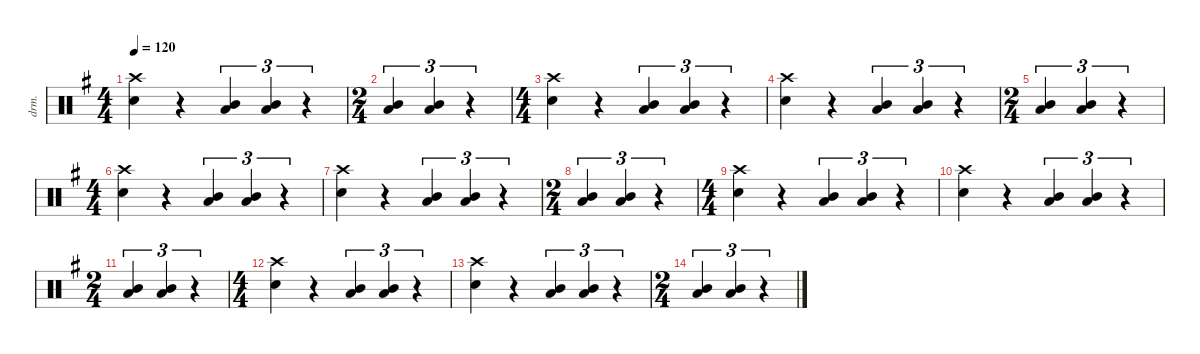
\defaultSystemsLayout 4
\hideDynamics
\bracketExtendMode nobrackets
\otherSystemsTrackNameOrientation horizontal
\track ("Percusión" "drm.") {defaultSystemsLayout 4 instrument percussion}
\staff {score}
\articulation defaults
\ts (4 4)
\tempo 120
\clef neutral
\ks g
("Crash high (hit)"{acc forcenatural} "Snare (hit) 2"{acc forcenatural}).4{dy f beam Down} r.4{beam Down} ("Mid Tom (hit)"{acc forcenatural} "Low Tom (hit)"{acc forcenatural}).4{tu (3 2) beam Up} ("Mid Tom (hit)"{acc forcenatural} "Low Tom (hit)"{acc forcenatural}).4{tu (3 2) beam Up} r.4{tu (3 2) beam Up} |
\ts (2 4)
\beaming (8 2 2)
("Mid Tom (hit)"{acc forcenatural} "Low Tom (hit)"{acc forcenatural}).4{tu (3 2) beam Up} ("Mid Tom (hit)"{acc forcenatural} "Low Tom (hit)"{acc forcenatural}).4{tu (3 2) beam Up} r.4{tu (3 2) beam Up} |
\ts (4 4)
\beaming (8 2 2 2 2)
("Crash high (hit)"{acc forcenatural} "Snare (hit) 2"{acc forcenatural}).4{beam Down} r.4{beam Down} ("Mid Tom (hit)"{acc forcenatural} "Low Tom (hit)"{acc forcenatural}).4{tu (3 2) beam Up} ("Mid Tom (hit)"{acc forcenatural} "Low Tom (hit)"{acc forcenatural}).4{tu (3 2) beam Up} r.4{tu (3 2) beam Up} |
("Crash high (hit)"{acc forcenatural} "Snare (hit) 2"{acc forcenatural}).4{beam Down} r.4{beam Down} ("Mid Tom (hit)"{acc forcenatural} "Low Tom (hit)"{acc forcenatural}).4{tu (3 2) beam Up} ("Mid Tom (hit)"{acc forcenatural} "Low Tom (hit)"{acc forcenatural}).4{tu (3 2) beam Up} r.4{tu (3 2) beam Up} |
\ts (2 4)
\beaming (8 2 2)
("Mid Tom (hit)"{acc forcenatural} "Low Tom (hit)"{acc forcenatural}).4{tu (3 2) beam Up} ("Mid Tom (hit)"{acc forcenatural} "Low Tom (hit)"{acc forcenatural}).4{tu (3 2) beam Up} r.4{tu (3 2) beam Up} |
\ts (4 4)
\beaming (8 2 2 2 2)
("Crash high (hit)"{acc forcenatural} "Snare (hit) 2"{acc forcenatural}).4{beam Down} r.4{beam Down} ("Mid Tom (hit)"{acc forcenatural} "Low Tom (hit)"{acc forcenatural}).4{tu (3 2) beam Up} ("Mid Tom (hit)"{acc forcenatural} "Low Tom (hit)"{acc forcenatural}).4{tu (3 2) beam Up} r.4{tu (3 2) beam Up} |
("Crash high (hit)"{acc forcenatural} "Snare (hit) 2"{acc forcenatural}).4{beam Down} r.4{beam Down} ("Mid Tom (hit)"{acc forcenatural} "Low Tom (hit)"{acc forcenatural}).4{tu (3 2) beam Up} ("Mid Tom (hit)"{acc forcenatural} "Low Tom (hit)"{acc forcenatural}).4{tu (3 2) beam Up} r.4{tu (3 2) beam Up} |
\ts (2 4)
\beaming (8 2 2)
("Mid Tom (hit)"{acc forcenatural} "Low Tom (hit)"{acc forcenatural}).4{tu (3 2) beam Up} ("Mid Tom (hit)"{acc forcenatural} "Low Tom (hit)"{acc forcenatural}).4{tu (3 2) beam Up} r.4{tu (3 2) beam Up} |
\ts (4 4)
\beaming (8 2 2 2 2)
("Crash high (hit)"{acc forcenatural} "Snare (hit) 2"{acc forcenatural}).4{beam Down} r.4{beam Down} ("Mid Tom (hit)"{acc forcenatural} "Low Tom (hit)"{acc forcenatural}).4{tu (3 2) beam Up} ("Mid Tom (hit)"{acc forcenatural} "Low Tom (hit)"{acc forcenatural}).4{tu (3 2) beam Up} r.4{tu (3 2) beam Up} |
("Crash high (hit)"{acc forcenatural} "Snare (hit) 2"{acc forcenatural}).4{beam Down} r.4{beam Down} ("Mid Tom (hit)"{acc forcenatural} "Low Tom (hit)"{acc forcenatural}).4{tu (3 2) beam Up} ("Mid Tom (hit)"{acc forcenatural} "Low Tom (hit)"{acc forcenatural}).4{tu (3 2) beam Up} r.4{tu (3 2) beam Up} |
\ts (2 4)
\beaming (8 2 2)
("Mid Tom (hit)"{acc forcenatural} "Low Tom (hit)"{acc forcenatural}).4{tu (3 2) beam Up} ("Mid Tom (hit)"{acc forcenatural} "Low Tom (hit)"{acc forcenatural}).4{tu (3 2) beam Up} r.4{tu (3 2) beam Up} |
\ts (4 4)
\beaming (8 2 2 2 2)
("Crash high (hit)"{acc forcenatural} "Snare (hit) 2"{acc forcenatural}).4{beam Down} r.4{beam Down} ("Mid Tom (hit)"{acc forcenatural} "Low Tom (hit)"{acc forcenatural}).4{tu (3 2) beam Up} ("Mid Tom (hit)"{acc forcenatural} "Low Tom (hit)"{acc forcenatural}).4{tu (3 2) beam Up} r.4{tu (3 2) beam Up} |
("Crash high (hit)"{acc forcenatural} "Snare (hit) 2"{acc forcenatural}).4{beam Down} r.4{beam Down} ("Mid Tom (hit)"{acc forcenatural} "Low Tom (hit)"{acc forcenatural}).4{tu (3 2) beam Up} ("Mid Tom (hit)"{acc forcenatural} "Low Tom (hit)"{acc forcenatural}).4{tu (3 2) beam Up} r.4{tu (3 2) beam Up} |
\ts (2 4)
\beaming (8 2 2)
("Mid Tom (hit)"{acc forcenatural} "Low Tom (hit)"{acc forcenatural}).4{tu (3 2) beam Up} ("Mid Tom (hit)"{acc forcenatural} "Low Tom (hit)"{acc forcenatural}).4{tu (3 2) beam Up} r.4{tu (3 2) beam Up}
